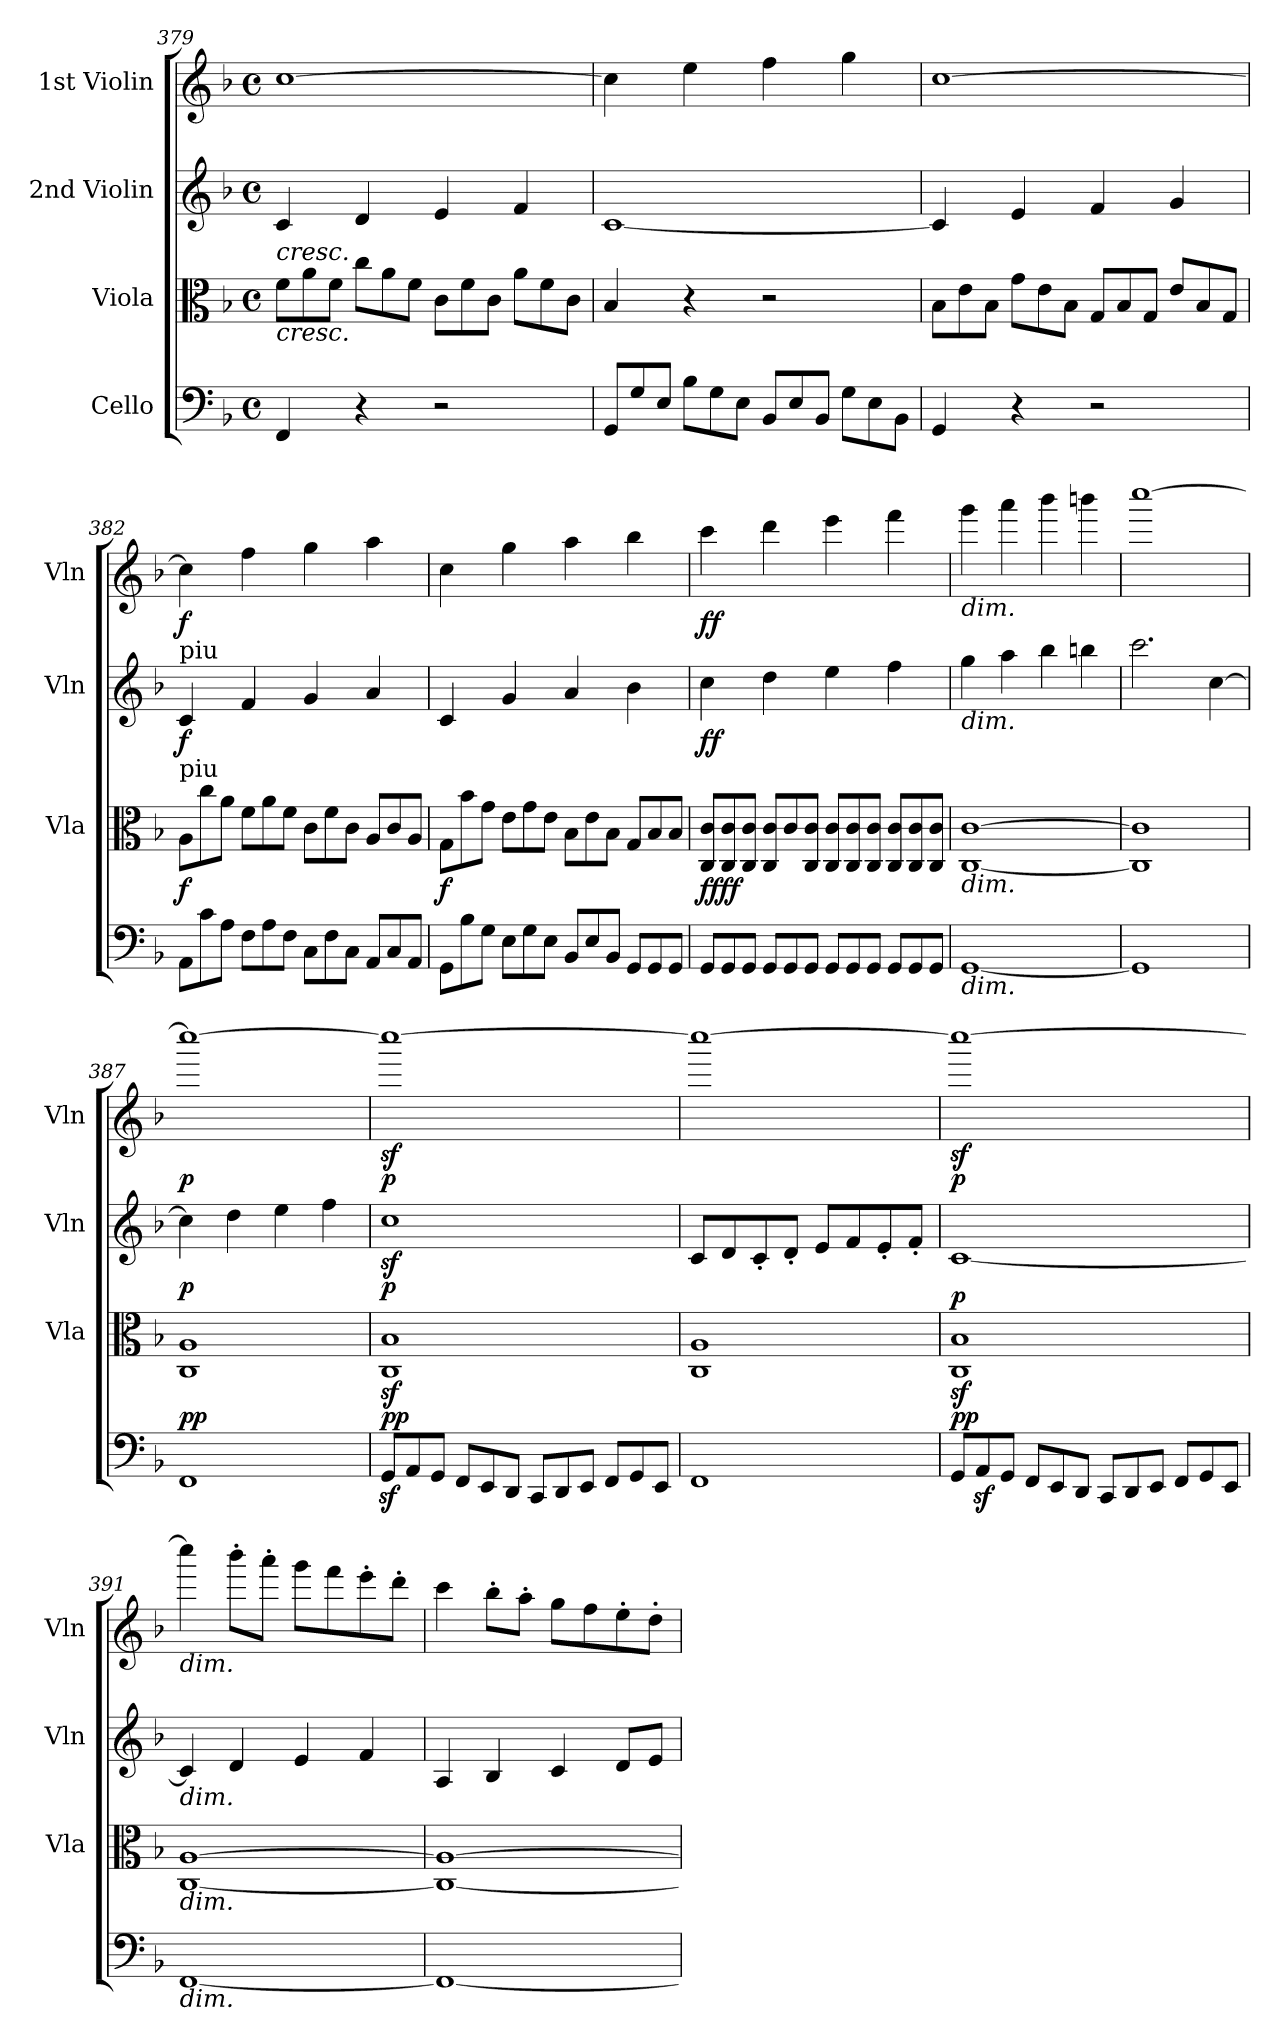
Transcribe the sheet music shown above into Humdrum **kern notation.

**kern	**dynam	**kern	**dynam	**kern	**dynam	**kern	**dynam
*part4	*part4	*part3	*part3	*part2	*part2	*part1	*part1
*staff4	*staff4	*staff3	*staff3	*staff2	*staff2	*staff1	*staff1
*I"Cello	*	*I"Viola	*	*I"2nd Violin	*	*I"1st Violin	*
*	*	*I'Vla	*	*I'Vln	*	*I'Vln	*
*clefF4	*	*clefC3	*	*clefG2	*	*clefG2	*
*k[b-]	*	*k[b-]	*	*k[b-]	*	*k[b-]	*
*M4/4	*	*M4/4	*	*M4/4	*	*M4/4	*
*met(c)	*	*met(c)	*	*met(c)	*	*met(c)	*
*	*	*Xtuplet	*	*	*	*	*
=379	=379	=379	=379	=379	=379	=379	=379
!	!	!LO:TX:a:i:t=cresc.	!	!	!	!	!
!	!	!LO:TX:b:i:t=cresc.	!	!	!	!	!
4FF/	.	12f\L	.	4c/	.	[1cc	.
.	.	12a\	.	.	.	.	.
.	.	12f\J	.	.	.	.	.
4r	.	12cc\L	.	4d/	.	.	.
.	.	12a\	.	.	.	.	.
.	.	12f\J	.	.	.	.	.
2r	.	12c\L	.	4e/	.	.	.
.	.	12f\	.	.	.	.	.
.	.	12c\J	.	.	.	.	.
.	.	12a\L	.	4f/	.	.	.
.	.	12f\	.	.	.	.	.
.	.	12c\J	.	.	.	.	.
=380	=380	=380	=380	=380	=380	=380	=380
*Xtuplet	*	*	*	*	*	*	*
12GG/L	.	4B-/	.	[1c	.	4cc\]	.
12G/	.	.	.	.	.	.	.
12E/J	.	.	.	.	.	.	.
12B-\L	.	4r	.	.	.	4ee\	.
12G\	.	.	.	.	.	.	.
12E\J	.	.	.	.	.	.	.
12BB-/L	.	2r	.	.	.	4ff\	.
12E/	.	.	.	.	.	.	.
12BB-/J	.	.	.	.	.	.	.
12G\L	.	.	.	.	.	4gg\	.
12E\	.	.	.	.	.	.	.
12BB-\J	.	.	.	.	.	.	.
=381	=381	=381	=381	=381	=381	=381	=381
4GG/	.	12B-\L	.	4c/]	.	[1cc	.
.	.	12e\	.	.	.	.	.
.	.	12B-\J	.	.	.	.	.
4r	.	12g\L	.	4e/	.	.	.
.	.	12e\	.	.	.	.	.
.	.	12B-\J	.	.	.	.	.
2r	.	12G/L	.	4f/	.	.	.
.	.	12B-/	.	.	.	.	.
.	.	12G/J	.	.	.	.	.
.	.	12e/L	.	4g/	.	.	.
.	.	12B-/	.	.	.	.	.
.	.	12G/J	.	.	.	.	.
=382	=382	=382	=382	=382	=382	=382	=382
!	!	!	!	!	!	!LO:TX:b:t=piu	!
!	!	!LO:TX:a:t=piu	!	!	!	!	!
!	!LO:DY:a	!	!	!	!LO:DY:b	!	!LO:DY:b
12AA\L	f	12A\L	.	4c/	f	4cc\]	f
12c\	.	12cc\	.	.	.	.	.
12A\J	.	12a\J	.	.	.	.	.
12F\L	.	12f\L	.	4f/	.	4ff\	.
12A\	.	12a\	.	.	.	.	.
12F\J	.	12f\J	.	.	.	.	.
12C\L	.	12c\L	.	4g/	.	4gg\	.
12F\	.	12f\	.	.	.	.	.
12C\J	.	12c\J	.	.	.	.	.
12AA/L	.	12A/L	.	4a/	.	4aa\	.
12C/	.	12c/	.	.	.	.	.
12AA/J	.	12A/J	.	.	.	.	.
=383	=383	=383	=383	=383	=383	=383	=383
!	!LO:DY:a	!	!	!	!	!	!
12GG\L	f	12G\L	.	4c/	.	4cc\	.
12B-\	.	12b-\	.	.	.	.	.
12G\J	.	12g\J	.	.	.	.	.
12E\L	.	12e\L	.	4g/	.	4gg\	.
12G\	.	12g\	.	.	.	.	.
12E\J	.	12e\J	.	.	.	.	.
12BB-/L	.	12B-\L	.	4a/	.	4aa\	.
12E/	.	12e\	.	.	.	.	.
12BB-/J	.	12B-\J	.	.	.	.	.
12GG/L	.	12G/L	.	4b-\	.	4bb-\	.
12GG/	.	12B-/	.	.	.	.	.
12GG/J	.	12B-/J	.	.	.	.	.
=384	=384	=384	=384	=384	=384	=384	=384
!	!LO:DY:a	!	!	!	!	!	!
!	!LO:DY:n=1:b	!	!	!	!LO:DY:b	!	!LO:DY:b
12GG/L	ff ff	12C/ 12c/L	.	4cc\	ff	4ccc\	ff
12GG/	.	12C/ 12c/	.	.	.	.	.
12GG/J	.	12C/ 12c/J	.	.	.	.	.
12GG/L	.	12C/ 12c/L	.	4dd\	.	4ddd\	.
12GG/	.	12c/	.	.	.	.	.
12GG/J	.	12C/ 12c/J	.	.	.	.	.
12GG/L	.	12C/ 12c/L	.	4ee\	.	4eee\	.
12GG/	.	12C/ 12c/	.	.	.	.	.
12GG/J	.	12C/ 12c/J	.	.	.	.	.
12GG/L	.	12C/ 12c/L	.	4ff\	.	4fff\	.
12GG/	.	12C/ 12c/	.	.	.	.	.
12GG/J	.	12C/ 12c/J	.	.	.	.	.
=385	=385	=385	=385	=385	=385	=385	=385
!	!	!	!	!	!	!LO:TX:b:i:t=dim.	!
!	!	!	!	!LO:TX:b:i:t=dim.	!	!	!
!	!	!LO:TX:b:i:t=dim.	!	!	!	!	!
!LO:TX:b:i:t=dim.	!	!	!	!	!	!	!
[1GG	.	[1C [1c	.	4gg\	.	4ggg\	.
.	.	.	.	4aa\	.	4aaa\	.
.	.	.	.	4bb-\	.	4bbb-\	.
.	.	.	.	4bbn\	.	4bbbn\	.
=386	=386	=386	=386	=386	=386	=386	=386
1GG]	.	1C] 1c]	.	2.ccc\	.	[1cccc	.
.	.	.	.	[4cc\	.	.	.
=387	=387	=387	=387	=387	=387	=387	=387
!	!LO:DY:b	!	!	!	!	!	!
!	!LO:DY:n=1:a	!	!	!	!LO:DY:b	!	!LO:DY:b
1FF	p p	1C 1A	.	4cc\]	p	1cccc_	p
.	.	.	.	4dd\	.	.	.
.	.	.	.	4ee\	.	.	.
.	.	.	.	4ff\	.	.	.
=388	=388	=388	=388	=388	=388	=388	=388
!	!LO:DY:b	!	!	!	!	!	!
!	!LO:DY:n=1:a	!	!	!	!LO:DY:b	!	!LO:DY:b
12GGz</L	p p	1Cz< 1B-z<	.	1ccz<	p	1ccccz<_	p
12AA/	.	.	.	.	.	.	.
12GG/J	.	.	.	.	.	.	.
12FF/L	.	.	.	.	.	.	.
12EE/	.	.	.	.	.	.	.
12DD/J	.	.	.	.	.	.	.
12CC/L	.	.	.	.	.	.	.
12DD/	.	.	.	.	.	.	.
12EE/J	.	.	.	.	.	.	.
12FF/L	.	.	.	.	.	.	.
12GG/	.	.	.	.	.	.	.
12EE/J	.	.	.	.	.	.	.
=389	=389	=389	=389	=389	=389	=389	=389
1FF	.	1C 1A	.	8c/L	.	1cccc_	.
.	.	.	.	8d/	.	.	.
.	.	.	.	8c'/	.	.	.
.	.	.	.	8d'/J	.	.	.
.	.	.	.	8e/L	.	.	.
.	.	.	.	8f/	.	.	.
.	.	.	.	8e'/	.	.	.
.	.	.	.	8f'/J	.	.	.
=390	=390	=390	=390	=390	=390	=390	=390
!	!LO:DY:a	!	!	!	!	!	!
!	!LO:DY:n=1:b	!	!LO:DY:a	!	!	!	!LO:DY:b
12GG/L	p p	1Cz> 1B-z>	p	[1c	.	1ccccz<_	p
12AAz</	.	.	.	.	.	.	.
12GG/J	.	.	.	.	.	.	.
12FF/L	.	.	.	.	.	.	.
12EE/	.	.	.	.	.	.	.
12DD/J	.	.	.	.	.	.	.
12CC/L	.	.	.	.	.	.	.
12DD/	.	.	.	.	.	.	.
12EE/J	.	.	.	.	.	.	.
12FF/L	.	.	.	.	.	.	.
12GG/	.	.	.	.	.	.	.
12EE/J	.	.	.	.	.	.	.
=391	=391	=391	=391	=391	=391	=391	=391
!	!	!	!	!	!	!LO:TX:b:i:t=dim.	!
!	!	!	!	!LO:TX:b:i:t=dim.	!	!	!
!	!	!LO:TX:b:i:t=dim.	!	!	!	!	!
!LO:TX:b:i:t=dim.	!	!	!	!	!	!	!
[1FF	.	[1C [1A	.	4c/]	.	4cccc\]	.
.	.	.	.	4d/	.	8bbb-'\L	.
.	.	.	.	.	.	8aaa'\J	.
.	.	.	.	4e/	.	8ggg\L	.
.	.	.	.	.	.	8fff\	.
.	.	.	.	4f/	.	8eee'\	.
.	.	.	.	.	.	8ddd'\J	.
=392	=392	=392	=392	=392	=392	=392	=392
1FF_	.	1C_ 1A_	.	4A/	.	4ccc\	.
.	.	.	.	4B-/	.	8bb-'\L	.
.	.	.	.	.	.	8aa'\J	.
.	.	.	.	4c/	.	8gg\L	.
.	.	.	.	.	.	8ff\	.
.	.	.	.	8d/L	.	8ee'\	.
.	.	.	.	8e/J	.	8dd'\J	.
=	=	=	=	=	=	=	=
*-	*-	*-	*-	*-	*-	*-	*-
